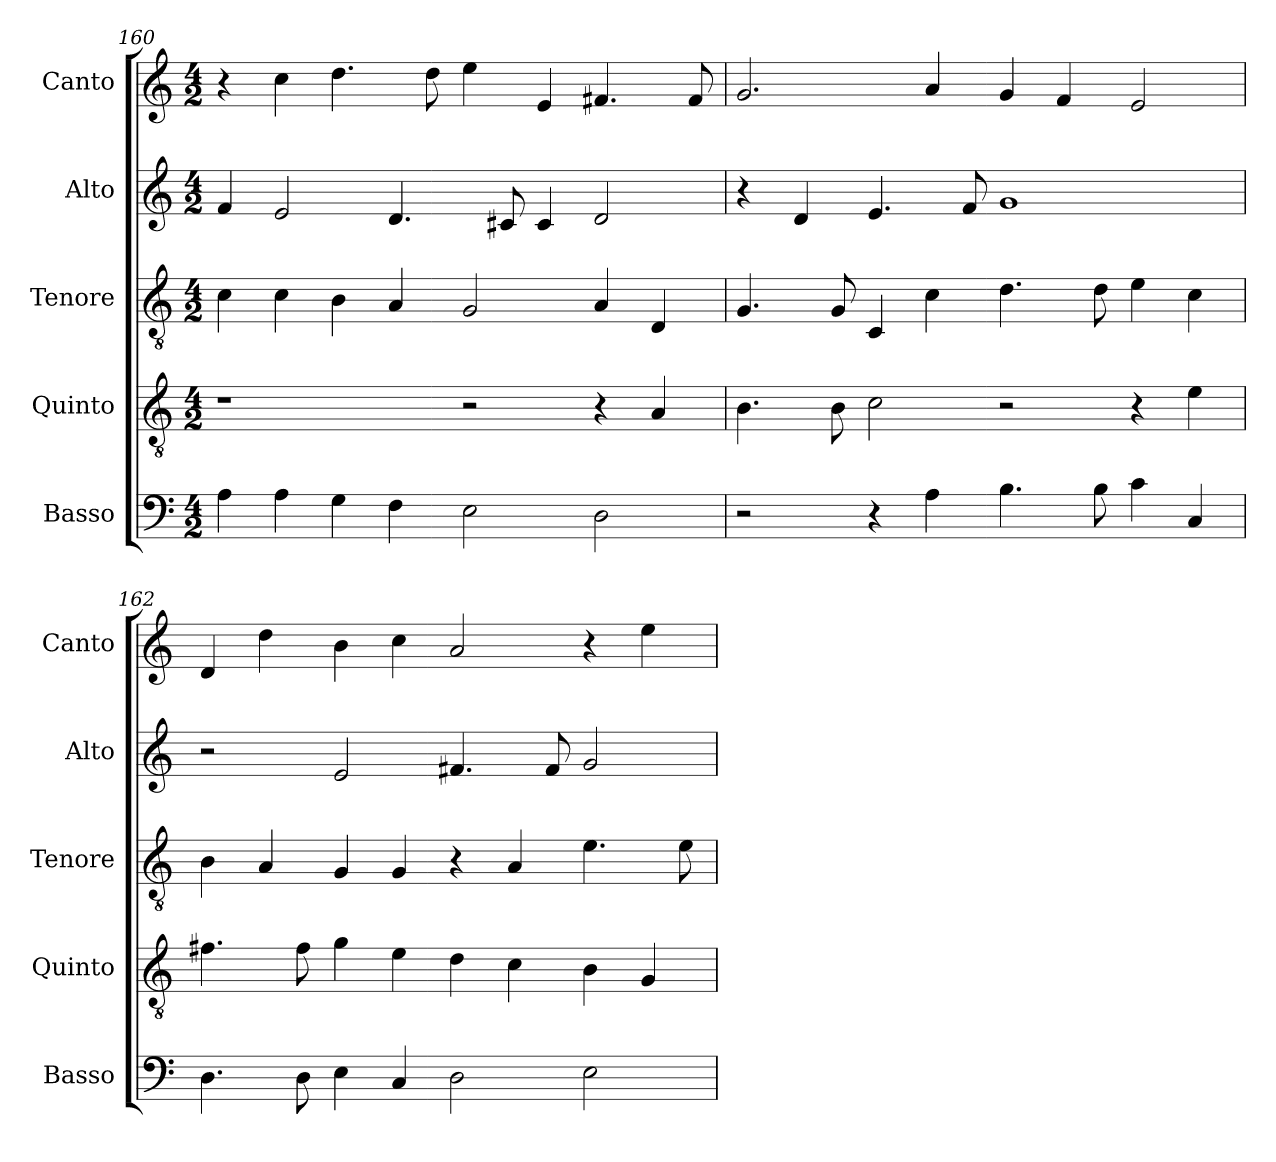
**kern	**kern	**kern	**kern	**kern
*part5	*part4	*part3	*part2	*part1
*staff5	*staff4	*staff3	*staff2	*staff1
*I"Basso	*I"Quinto	*I"Tenore	*I"Alto	*I"Canto
*I'Basso	*I'Quinto	*I'Tenore	*I'Alto	*I'Canto
!!LO:LB:g=z
*clefF4	*clefGv2	*clefGv2	*clefG2	*clefG2
*k[]	*k[]	*k[]	*k[]	*k[]
*C:	*C:	*C:	*C:	*C:
*M4/2	*M4/2	*M4/2	*M4/2	*M4/2
=160	=160	=160	=160	=160
4A\	1r	4c\	4f/	4r
4A\	.	4c\	2e/	4cc\
4G\	.	4B\	.	4.dd\
4F\	.	4A/	4.d/	.
.	.	.	.	8dd\
2E\	2r	2G/	.	4ee\
.	.	.	8c#X/	.
.	.	.	4c#/	4e/
2D\	4r	4A/	2d/	4.f#X/
.	4A/	4D/	.	.
.	.	.	.	8f#/
=161	=161	=161	=161	=161
2r	4.B\	4.G/	4r	2.g/
.	.	.	4d/	.
.	8B\	8G/	.	.
4r	2c\	4C/	4.e/	.
4A\	.	4c\	.	4a/
.	.	.	8f/	.
4.B\	2r	4.d\	1g	4g/
.	.	.	.	4f/
8B\	.	8d\	.	.
4c\	4r	4e\	.	2e/
4C/	4e\	4c\	.	.
=162	=162	=162	=162	=162
4.D\	4.f#X\	4B\	2r	4d/
.	.	4A/	.	4dd\
8D\	8f#\	.	.	.
4E\	4g\	4G/	2e/	4b\
4C/	4e\	4G/	.	4cc\
2D\	4d\	4r	4.f#X/	2a/
.	4c\	4A/	.	.
.	.	.	8f#/	.
2E\	4B\	4.e\	2g/	4r
.	4G/	.	.	4ee\
.	.	8e\	.	.
=	=	=	=	=
*-	*-	*-	*-	*-
